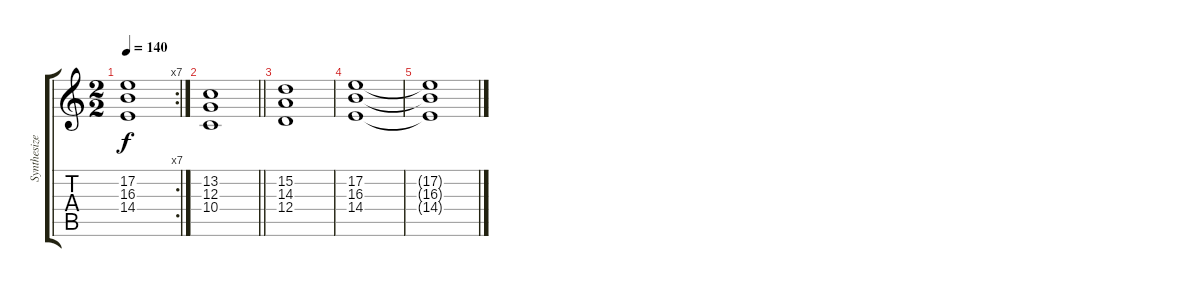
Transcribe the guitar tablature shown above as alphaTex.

\track ("Synthesizer (Right Hand)" "Synthesize") {instrument pad4choir}
\staff {score tabs}
\tuning (E4 B3 G3 D3 A2 E2) {hide}
\rc 7
\ts (2 2)
\tempo 140
\clef g2
\ks c
(17.2{t} 16.3{t} 14.4{t}).1{dy f} |
\barLineRight lightlight
(13.2 12.3 10.4).1 |
(15.2 14.3 12.4).1 |
(17.2 16.3 14.4).1 |
(17.2{t} 16.3{t} 14.4{t}).1
